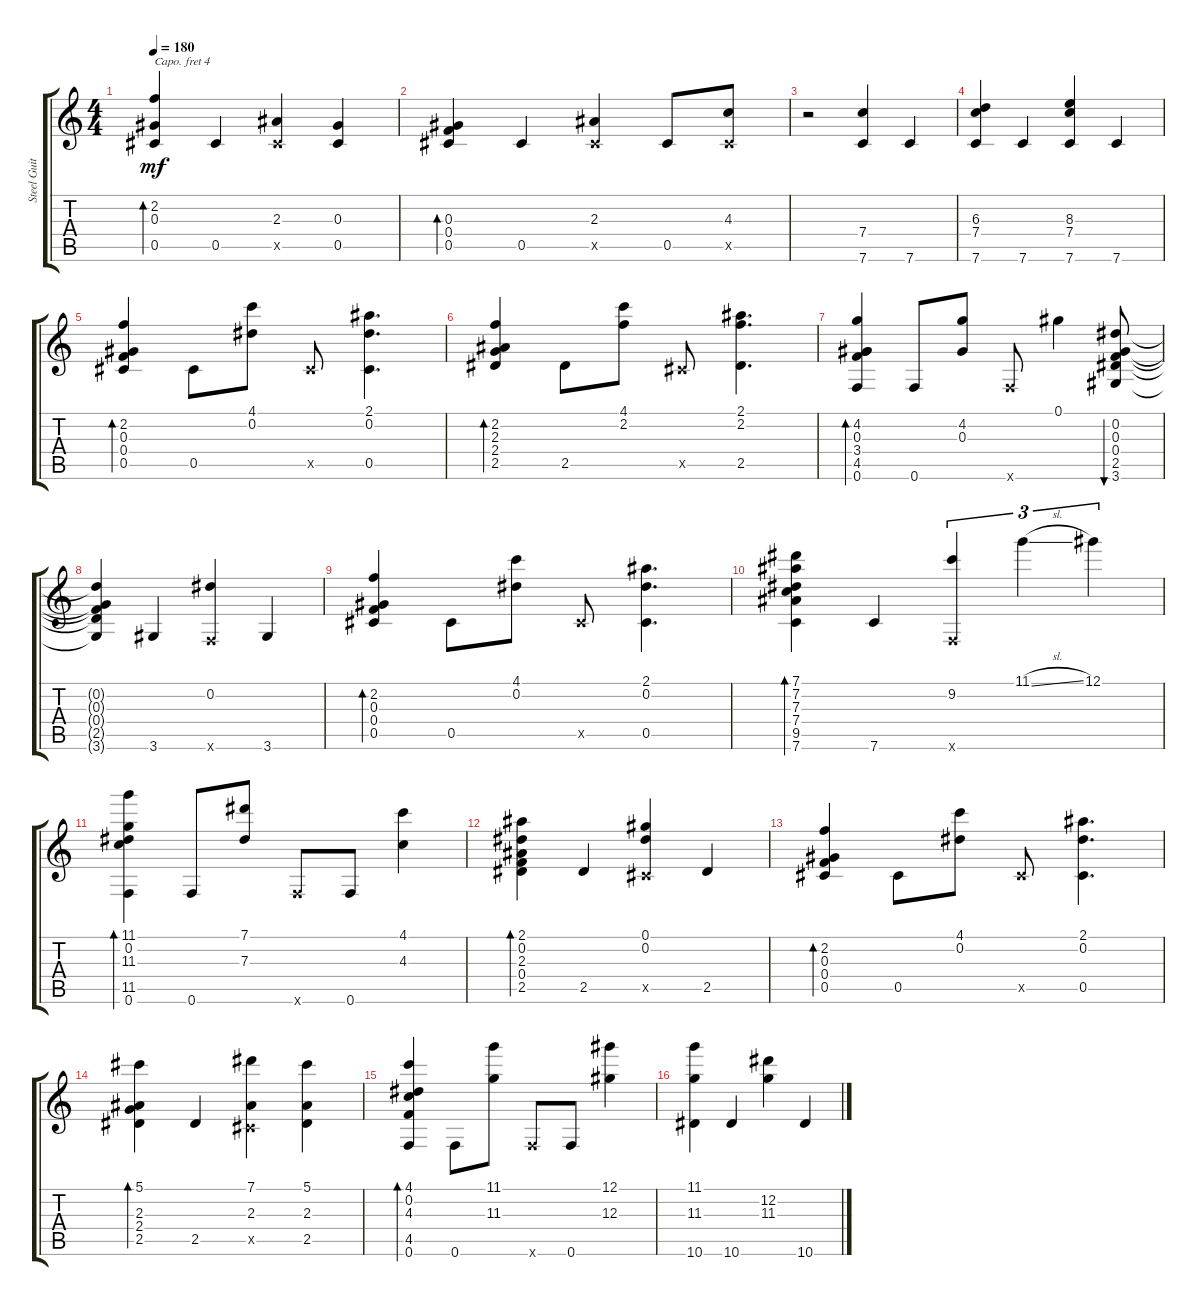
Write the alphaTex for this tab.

\track ("Steel Guitar" "Steel Guit") {instrument acousticguitarsteel}
\staff {score tabs}
\capo 4
\tuning (E4 B3 E3 Db3 A2 Db2) {hide}
\ts (4 4)
\tempo 180
\clef g2
\ks c
(2.2 0.3 0.5).4{bd 120 dy mf} 0.5.4 (2.3 0.5{x}).4 (0.3 0.5).4 |
(0.3 0.4 0.5).4{bd 120} 0.5.4 (2.3 0.5{x}).4 0.5.8 (4.3 0.5{x}).8 |
r.2 (7.4 7.6).4 7.6.4 |
(6.3 7.4 7.6).4 7.6.4 (8.3 7.4 7.6).4 7.6.4 |
(2.2 0.3 0.4 0.5).4{bd 120} 0.5.8 (4.1 0.2).8 0.5{x}.8 (2.1 0.2 0.5).4{d} |
(2.2 2.3 2.4 2.5).4{bd 120} 2.5.8 (4.1 2.2).8 0.5{x}.8 (2.1 2.2 2.5).4{d} |
(4.2 0.3 3.4 4.5 0.6).4{bd 120} 0.6.8 (4.2 0.3).8 0.6{x}.8 0.1.4 (0.2 0.3 0.4 2.5 3.6).8{bu 120} |
(0.2{t} 0.3{t} 0.4{t} 2.5{t} 3.6{t}).4 3.6.4 (0.2 0.6{x}).4 3.6.4 |
(2.2 0.3 0.4 0.5).4{bd 120} 0.5.8 (4.1 0.2).8 0.5{x}.8 (2.1 0.2 0.5).4{d} |
(7.1 7.2 7.3 7.4 9.5 7.6).4{bd 120} 7.6.4 (9.2 0.6{x}).4{tu (3 2)} 11.1{sl}.4{tu (3 2)} 12.1.4{tu (3 2)} |
(11.1 0.2 11.3 11.5 0.6).4{bd 120} 0.6.8 (7.1 7.3).8 0.6{x}.8 0.6.8 (4.1 4.3).4 |
(2.1 0.2 2.3 0.4 2.5).4{bd 120} 2.5.4 (0.1 0.2 0.5{x}).4 2.5.4 |
(2.2 0.3 0.4 0.5).4{bd 120} 0.5.8 (4.1 0.2).8 0.5{x}.8 (2.1 0.2 0.5).4{d} |
(5.1 2.3 2.4 2.5).4{bd 120} 2.5.4 (7.1 2.3 0.5{x}).4 (5.1 2.3 2.5).4 |
(4.1 0.2 4.3 4.5 0.6).4{bd 120} 0.6.8 (11.1 11.3).8 0.6{x}.8 0.6.8 (12.1 12.3).4 |
(11.1 11.3 10.6).4 10.6.4 (12.2 11.3).4 10.6.4
